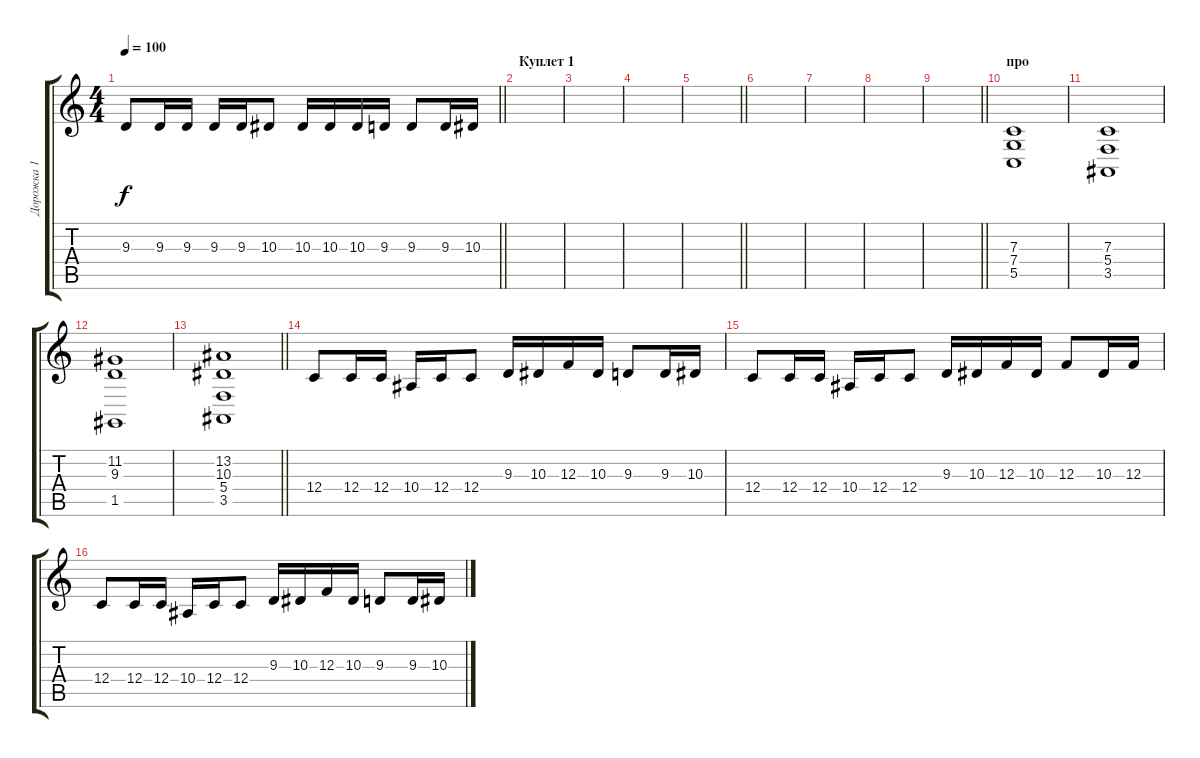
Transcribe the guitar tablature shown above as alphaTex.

\track ("Дорожка 1" "Дорожка 1") {instrument cello}
\staff {score tabs}
\tuning (D4 A3 F3 C3 G2 C2) {hide}
\ts (4 4)
\tempo 100
\clef g2
\barLineRight lightlight
\ks c
9.3.8{dy f} 9.3.16 9.3.16 9.3.16 9.3.16 10.3.8 10.3.16 10.3.16 10.3.16 9.3.16 9.3.8 9.3.16 10.3.16 |
\section ("" "Куплет 1")
|
|
|
\barLineRight lightlight
|
|
|
|
\barLineRight lightlight
|
\section ("" "про")
(7.3 7.4 5.5).1{instrument stringensemble1} |
(7.3 5.4 3.5).1 |
(11.2 9.3 1.5).1 |
\barLineRight lightlight
(13.2 10.3 5.4 3.5).1 |
12.4.8{instrument cello} 12.4.16 12.4.16 10.4.16 12.4.16 12.4.8 9.3.16 10.3.16 12.3.16 10.3.16 9.3.8 9.3.16 10.3.16 |
12.4.8 12.4.16 12.4.16 10.4.16 12.4.16 12.4.8 9.3.16 10.3.16 12.3.16 10.3.16 12.3.8 10.3.16 12.3.16 |
12.4.8 12.4.16 12.4.16 10.4.16 12.4.16 12.4.8 9.3.16 10.3.16 12.3.16 10.3.16 9.3.8 9.3.16 10.3.16
